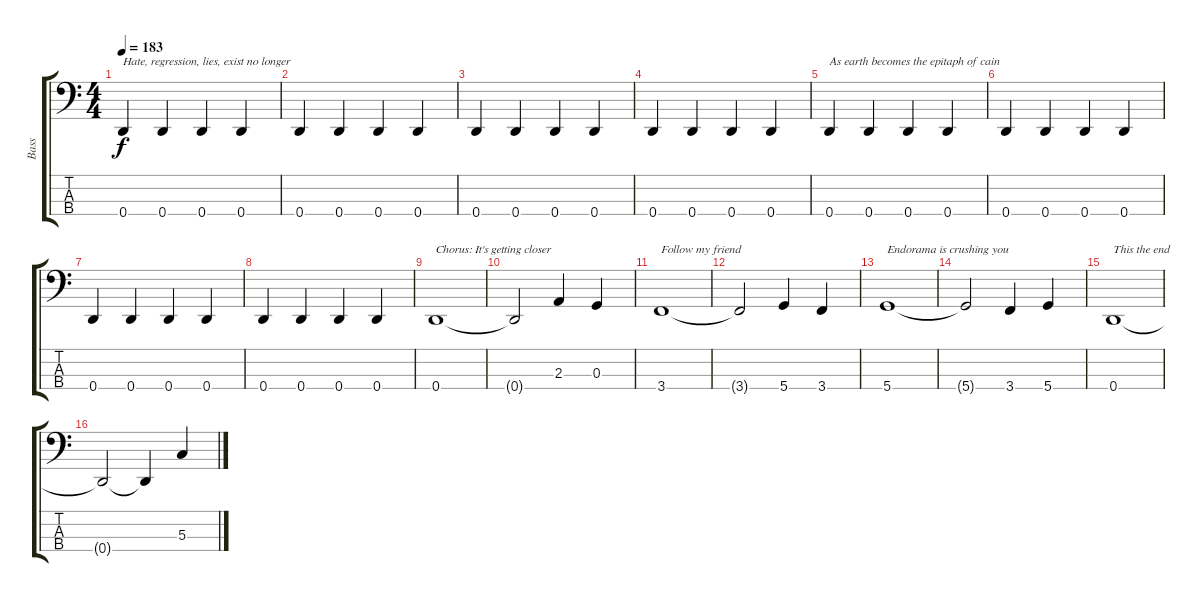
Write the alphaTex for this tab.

\track ("Bass" "Bass") {instrument electricbasspick}
\staff {score tabs}
\tuning (F2 C2 G1 D1) {hide}
\ts (4 4)
\tempo 183
\clef f4
\ks c
0.4.4{txt "Hate, regression, lies, exist no longer" dy f} 0.4.4 0.4.4 0.4.4 |
0.4.4 0.4.4 0.4.4 0.4.4 |
0.4.4 0.4.4 0.4.4 0.4.4 |
0.4.4 0.4.4 0.4.4 0.4.4 |
0.4.4{txt "As earth becomes the epitaph of cain"} 0.4.4 0.4.4 0.4.4 |
0.4.4 0.4.4 0.4.4 0.4.4 |
0.4.4 0.4.4 0.4.4 0.4.4 |
0.4.4 0.4.4 0.4.4 0.4.4 |
0.4.1{txt "Chorus: It's getting closer"} |
0.4{t}.2 2.3.4 0.3.4 |
3.4.1{txt "Follow my friend"} |
3.4{t}.2 5.4.4 3.4.4 |
5.4.1{txt "Endorama is crushing you"} |
5.4{t}.2 3.4.4 5.4.4 |
0.4.1{txt "This the end"} |
0.4{t}.2 0.4{t}.4 5.3.4
